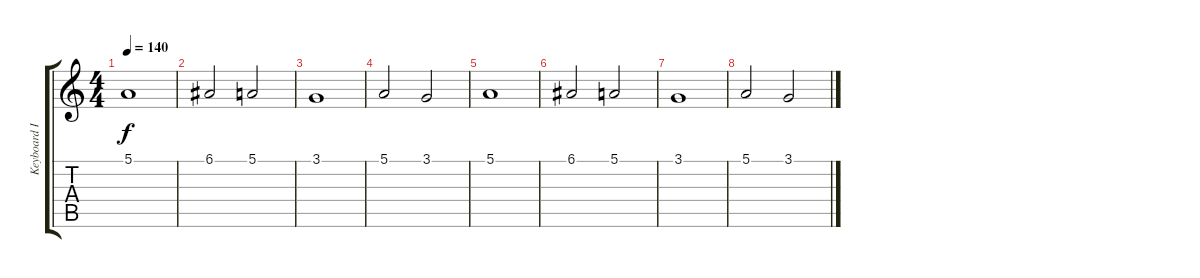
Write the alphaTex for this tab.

\track ("Keyboard I" "Keyboard I") {instrument stringensemble1}
\staff {score tabs}
\tuning (E4 B3 G3 D3 A2 E2) {hide}
\ts (4 4)
\tempo 140
\clef g2
\ks c
5.1.1{dy f} |
6.1.2 5.1.2 |
3.1.1 |
5.1.2 3.1.2 |
5.1.1 |
6.1.2 5.1.2 |
3.1.1 |
5.1.2 3.1.2
